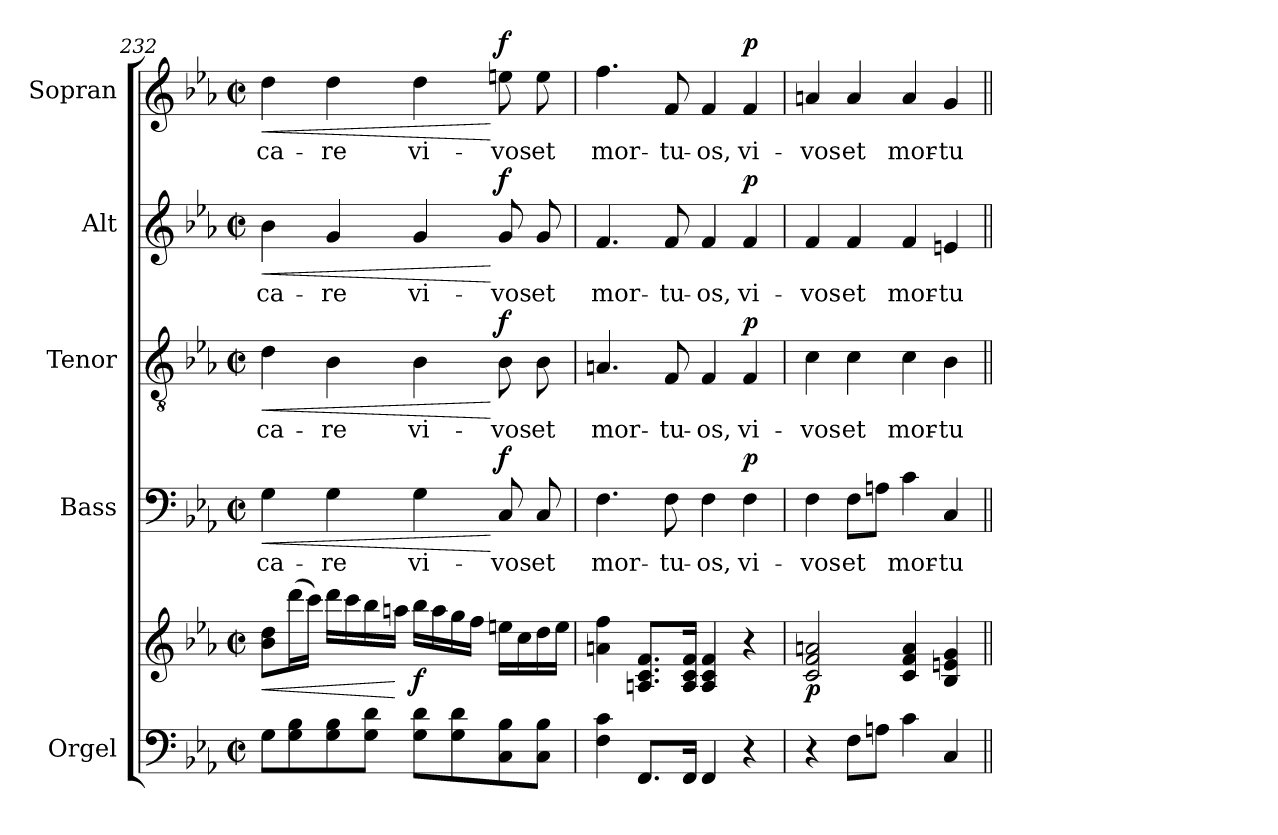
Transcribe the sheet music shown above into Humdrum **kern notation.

**kern	**kern	**dynam	**kern	**text	**dynam	**kern	**text	**dynam	**kern	**text	**dynam	**kern	**text	**dynam
*part5	*part5	*part5	*part4	*part4	*part4	*part3	*part3	*part3	*part2	*part2	*part2	*part1	*part1	*part1
*staff6	*staff5	*staff5/6	*staff4	*staff4	*staff4	*staff3	*staff3	*staff3	*staff2	*staff2	*staff2	*staff1	*staff1	*staff1
*I"Orgel	*	*	*I"Bass	*	*	*I"Tenor	*	*	*I"Alt	*	*	*I"Sopran	*	*
*I'Org.	*	*	*I'B.	*	*	*I'T.	*	*	*I'A.	*	*	*I'S.	*	*
!!LO:PB:g=z
*clefF4	*clefG2	*	*clefF4	*	*	*clefGv2	*	*	*clefG2	*	*	*clefG2	*	*
*k[b-e-a-]	*k[b-e-a-]	*	*k[b-e-a-]	*	*	*k[b-e-a-]	*	*	*k[b-e-a-]	*	*	*k[b-e-a-]	*	*
*E-:	*E-:	*	*E-:	*	*	*E-:	*	*	*E-:	*	*	*E-:	*	*
*M2/2	*M2/2	*	*M2/2	*	*	*M2/2	*	*	*M2/2	*	*	*M2/2	*	*
*met(c|)	*met(c|)	*	*met(c|)	*	*	*met(c|)	*	*	*met(c|)	*	*	*met(c|)	*	*
=232	=232	=232	=232	=232	=232	=232	=232	=232	=232	=232	=232	=232	=232	=232
!	!	!LO:HP:b	!	!LO:LY:b	!LO:HP:b	!	!LO:LY:b	!LO:HP:b	!	!LO:LY:b	!LO:HP:b	!	!LO:LY:b	!LO:HP:b
8G\L	8b-\ 8dd\L	<	4G\	-ca-	<	4d\	-ca-	<	4b-\	-ca-	<	4dd\	-ca-	<
8G\ 8B-\	(>16ddd\L	.	.	.	.	.	.	.	.	.	.	.	.	.
.	16ccc\JJ)	.	.	.	.	.	.	.	.	.	.	.	.	.
!	!	!	!	!LO:LY:b	!	!	!LO:LY:b	!	!	!LO:LY:b	!	!	!LO:LY:b	!
8G\ 8B-\	16ddd\LL	.	4G\	-re	.	4B-\	-re	.	4g/	-re	.	4dd\	-re	.
.	16ccc\	.	.	.	.	.	.	.	.	.	.	.	.	.
8G\ 8d\J	16bb-\	.	.	.	.	.	.	.	.	.	.	.	.	.
.	16aan\JJ	[	.	.	.	.	.	.	.	.	.	.	.	.
!	!	!LO:DY:b	!	!LO:LY:b	!	!	!LO:LY:b	!	!	!LO:LY:b	!	!	!LO:LY:b	!
8G\ 8d\L	16bb-\LL	f	4G\	vi-	.	4B-\	vi-	.	4g/	vi-	.	4dd\	vi-	.
.	16aa\	.	.	.	.	.	.	.	.	.	.	.	.	.
8G\ 8d\	16gg\	.	.	.	.	.	.	.	.	.	.	.	.	.
.	16ff\JJ	.	.	.	.	.	.	.	.	.	.	.	.	.
!	!	!	!	!LO:LY:b	!LO:DY:n=1:a	!	!LO:LY:b	!LO:DY:n=1:a	!	!LO:LY:b	!LO:DY:n=1:a	!	!LO:LY:b	!LO:DY:n=1:a
8C\ 8B-\	16een\LL	.	8C/	-vos	[ f	8B-\	-vos	[ f	8g/	-vos	[ f	8een\	-vos	[ f
.	16cc\	.	.	.	.	.	.	.	.	.	.	.	.	.
!	!	!	!	!LO:LY:b	!	!	!LO:LY:b	!	!	!LO:LY:b	!	!	!LO:LY:b	!
8C\ 8B-\J	16dd\	.	8C/	et	.	8B-\	et	.	8g/	et	.	8ee\	et	.
.	16ee\JJ	.	.	.	.	.	.	.	.	.	.	.	.	.
=233	=233	=233	=233	=233	=233	=233	=233	=233	=233	=233	=233	=233	=233	=233
!	!	!	!	!LO:LY:b	!	!	!LO:LY:b	!	!	!LO:LY:b	!	!	!LO:LY:b	!
4F\ 4c\	4an\ 4ff\	.	4.F\	mor-	.	4.An/	mor-	.	4.f/	mor-	.	4.ff\	mor-	.
8.FF/L	8.An/ 8.c/ 8.f/L	.	.	.	.	.	.	.	.	.	.	.	.	.
!	!	!	!	!LO:LY:b	!	!	!LO:LY:b	!	!	!LO:LY:b	!	!	!LO:LY:b	!
.	.	.	8F\	-tu-	.	8F/	-tu-	.	8f/	-tu-	.	8f/	-tu-	.
16FF/Jk	16A/ 16c/ 16f/Jk	.	.	.	.	.	.	.	.	.	.	.	.	.
!	!	!	!	!LO:LY:b	!	!	!LO:LY:b	!	!	!LO:LY:b	!	!	!LO:LY:b	!
4FF/	4A/ 4c/ 4f/	.	4F\	-os,	.	4F/	-os,	.	4f/	-os,	.	4f/	-os,	.
!	!	!	!	!LO:LY:b	!LO:DY:a	!	!LO:LY:b	!LO:DY:a	!	!LO:LY:b	!LO:DY:a	!	!LO:LY:b	!LO:DY:a
4r	4r	.	4F\	vi-	p	4F/	vi-	p	4f/	vi-	p	4f/	vi-	p
=234	=234	=234	=234	=234	=234	=234	=234	=234	=234	=234	=234	=234	=234	=234
!	!	!LO:DY:b	!	!LO:LY:b	!	!	!LO:LY:b	!	!	!LO:LY:b	!	!	!LO:LY:b	!
4r	2c/ 2f/ 2an/	p	4F\	-vos	.	4c\	-vos	.	4f/	-vos	.	4an/	-vos	.
!	!	!	!	!LO:LY:b	!	!	!LO:LY:b	!	!	!LO:LY:b	!	!	!LO:LY:b	!
8F\L	.	.	8F\L	et	.	4c\	et	.	4f/	et	.	4a/	et	.
8An\J	.	.	8An\J	.	.	.	.	.	.	.	.	.	.	.
!	!	!	!	!LO:LY:b	!	!	!LO:LY:b	!	!	!LO:LY:b	!	!	!LO:LY:b	!
4c\	4c/ 4f/ 4a/	.	4c\	mor-	.	4c\	mor-	.	4f/	mor-	.	4a/	mor-	.
!	!	!	!	!LO:LY:b	!	!	!LO:LY:b	!	!	!LO:LY:b	!	!	!LO:LY:b	!
4C/	4B-/ 4en/ 4g/	.	4C/	-tu-	.	4B-\	-tu-	.	4en/	-tu-	.	4g/	-tu-	.
=||	=||	=||	=||	=||	=||	=||	=||	=||	=||	=||	=||	=||	=||	=||
*-	*-	*-	*-	*-	*-	*-	*-	*-	*-	*-	*-	*-	*-	*-
